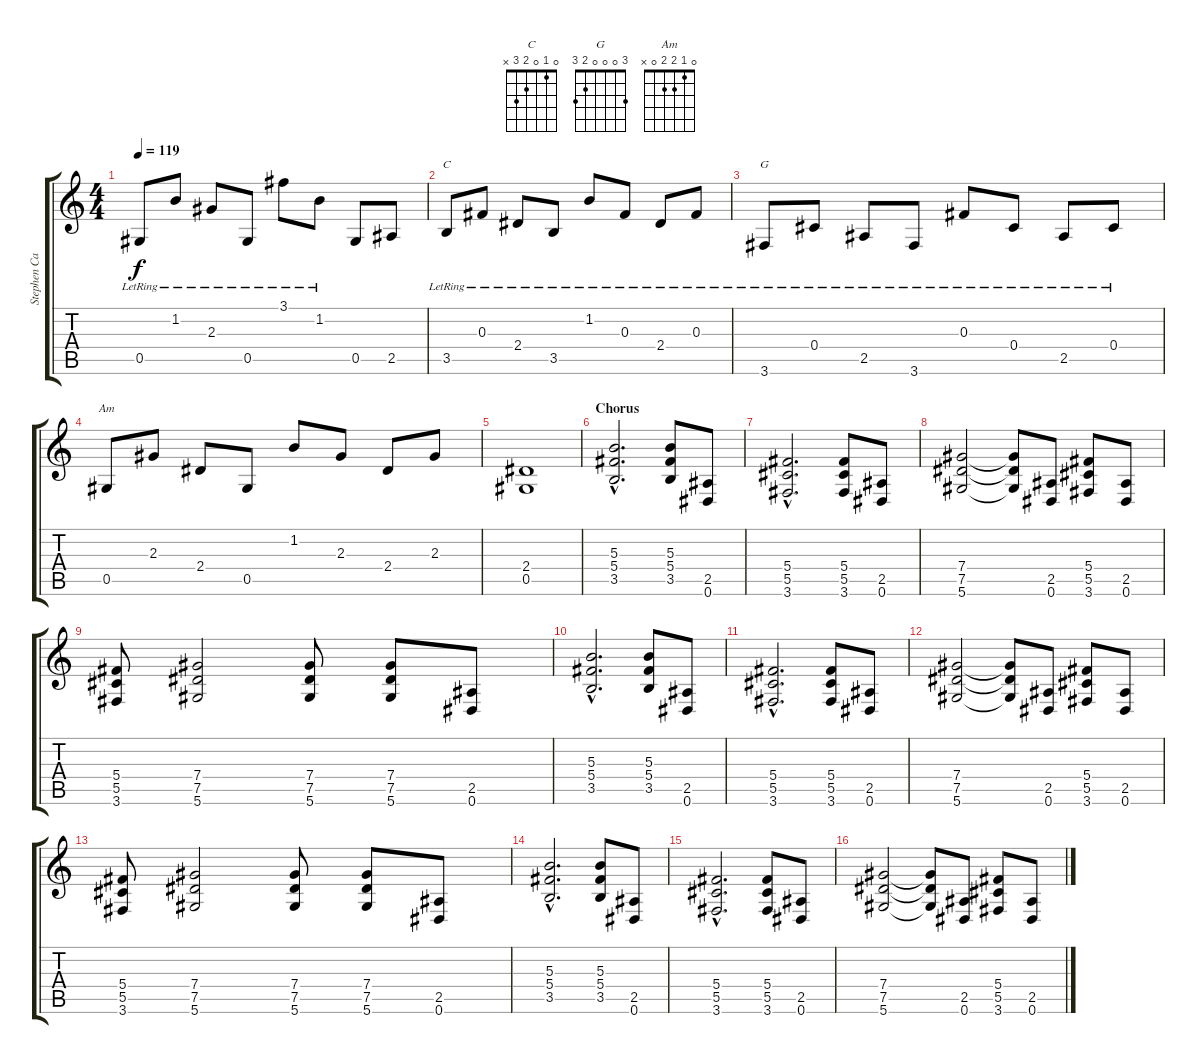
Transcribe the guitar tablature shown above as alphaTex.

\track ("Stephen Carpenter" "Stephen Ca") {instrument acousticguitarsteel}
\staff {score tabs}
\tuning (Eb4 Bb3 Gb3 Db3 Ab2 Eb2) {hide}
\chord ("C" 0 1 0 2 3 x)
\chord ("G" 3 0 0 0 2 3)
\chord ("Am" 0 1 2 2 0 x)
\ts (4 4)
\tempo 119
\clef g2
\ks c
0.5{lr}.8{dy f} 1.2{lr}.8 2.3{lr}.8 0.5{lr}.8 3.1{lr}.8 1.2{lr}.8 0.5.8 2.5.8 |
3.5{lr}.8{ch "C"} 0.3{lr}.8 2.4{lr}.8 3.5{lr}.8 1.2{lr}.8 0.3{lr}.8 2.4{lr}.8 0.3{lr}.8 |
3.6{lr}.8{ch "G"} 0.4{lr}.8 2.5{lr}.8 3.6{lr}.8 0.3{lr}.8 0.4{lr}.8 2.5{lr}.8 0.4{lr}.8 |
0.5.8{ch "Am"} 2.3.8 2.4.8 0.5.8 1.2.8 2.3.8 2.4.8 2.3.8 |
(2.4 0.5).1{volume 15 instrument distortionguitar} |
\section ("" "Chorus")
(5.3{hac} 5.4{hac} 3.5{hac}).2{d} (5.3 5.4 3.5).8 (2.5 0.6).8 |
(5.4{hac} 5.5{hac} 3.6{hac}).2{d} (5.4 5.5 3.6).8 (2.5 0.6).8 |
(7.4 7.5 5.6).2 (7.4{t} 7.5{t} 5.6{t}).8 (2.5 0.6).8 (5.4 5.5 3.6).8 (2.5 0.6).8 |
(5.4 5.5 3.6).8 (7.4 7.5 5.6).2 (7.4 7.5 5.6).8 (7.4 7.5 5.6).8 (2.5 0.6).8 |
(5.3{hac} 5.4{hac} 3.5{hac}).2{d} (5.3 5.4 3.5).8 (2.5 0.6).8 |
(5.4{hac} 5.5{hac} 3.6{hac}).2{d} (5.4 5.5 3.6).8 (2.5 0.6).8 |
(7.4 7.5 5.6).2 (7.4{t} 7.5{t} 5.6{t}).8 (2.5 0.6).8 (5.4 5.5 3.6).8 (2.5 0.6).8 |
(5.4 5.5 3.6).8 (7.4 7.5 5.6).2 (7.4 7.5 5.6).8 (7.4 7.5 5.6).8 (2.5 0.6).8 |
(5.3{hac} 5.4{hac} 3.5{hac}).2{d} (5.3 5.4 3.5).8 (2.5 0.6).8 |
(5.4{hac} 5.5{hac} 3.6{hac}).2{d} (5.4 5.5 3.6).8 (2.5 0.6).8 |
(7.4 7.5 5.6).2 (7.4{t} 7.5{t} 5.6{t}).8 (2.5 0.6).8 (5.4 5.5 3.6).8 (2.5 0.6).8
